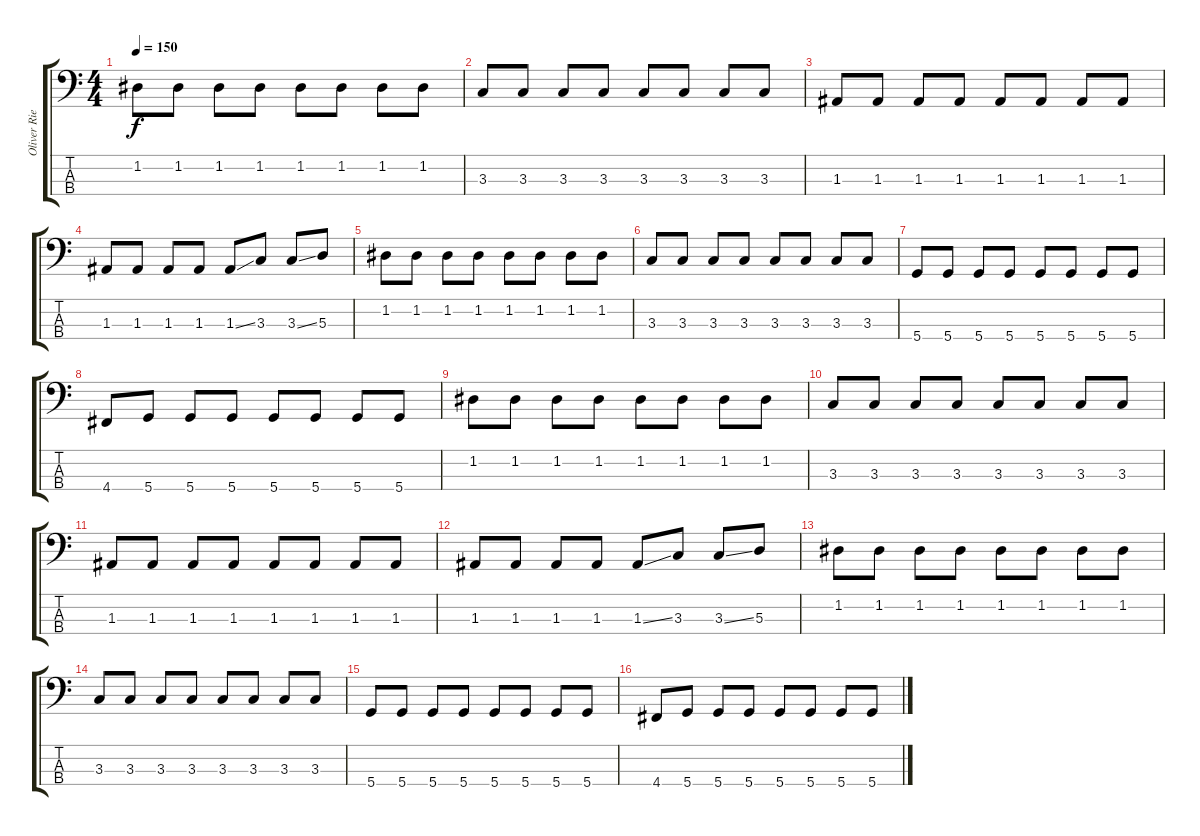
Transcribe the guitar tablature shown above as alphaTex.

\track ("Oliver Riedel" "Oliver Rie") {instrument electricbasspick}
\staff {score tabs}
\tuning (G2 D2 A1 D1) {hide}
\ts (4 4)
\tempo 150
\clef f4
\ks c
1.2.8{dy f} 1.2.8 1.2.8 1.2.8 1.2.8 1.2.8 1.2.8 1.2.8 |
3.3.8 3.3.8 3.3.8 3.3.8 3.3.8 3.3.8 3.3.8 3.3.8 |
1.3.8 1.3.8 1.3.8 1.3.8 1.3.8 1.3.8 1.3.8 1.3.8 |
1.3.8 1.3.8 1.3.8 1.3.8 1.3{ss}.8 3.3.8 3.3{ss}.8 5.3.8 |
1.2.8 1.2.8 1.2.8 1.2.8 1.2.8 1.2.8 1.2.8 1.2.8 |
3.3.8 3.3.8 3.3.8 3.3.8 3.3.8 3.3.8 3.3.8 3.3.8 |
5.4.8 5.4.8 5.4.8 5.4.8 5.4.8 5.4.8 5.4.8 5.4.8 |
4.4.8 5.4.8 5.4.8 5.4.8 5.4.8 5.4.8 5.4.8 5.4.8 |
1.2.8 1.2.8 1.2.8 1.2.8 1.2.8 1.2.8 1.2.8 1.2.8 |
3.3.8 3.3.8 3.3.8 3.3.8 3.3.8 3.3.8 3.3.8 3.3.8 |
1.3.8 1.3.8 1.3.8 1.3.8 1.3.8 1.3.8 1.3.8 1.3.8 |
1.3.8 1.3.8 1.3.8 1.3.8 1.3{ss}.8 3.3.8 3.3{ss}.8 5.3.8 |
1.2.8 1.2.8 1.2.8 1.2.8 1.2.8 1.2.8 1.2.8 1.2.8 |
3.3.8 3.3.8 3.3.8 3.3.8 3.3.8 3.3.8 3.3.8 3.3.8 |
5.4.8 5.4.8 5.4.8 5.4.8 5.4.8 5.4.8 5.4.8 5.4.8 |
4.4.8 5.4.8 5.4.8 5.4.8 5.4.8 5.4.8 5.4.8 5.4.8
